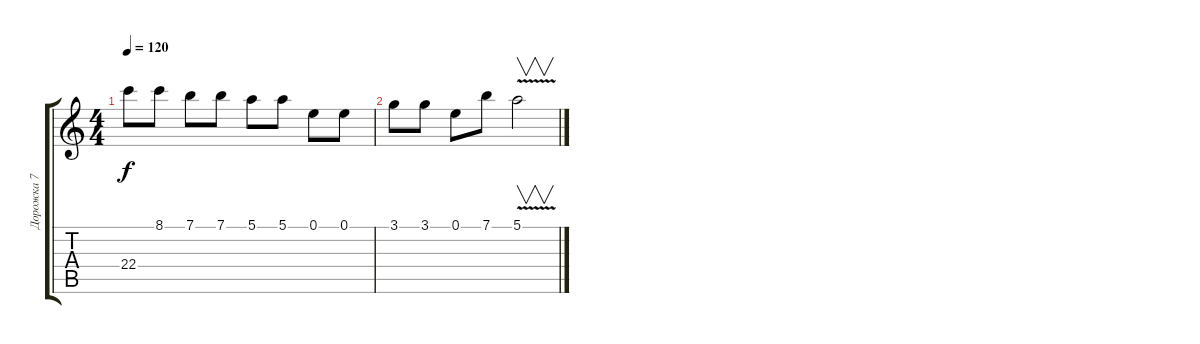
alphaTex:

\track ("Дорожка 7" "Дорожка 7") {instrument overdrivenguitar}
\staff {score tabs}
\tuning (E4 B3 G3 D3 A2 E2) {hide}
\ts (4 4)
\tempo 120
\clef g2
\ks c
22.4.8{dy f} 8.1.8 7.1.8 7.1.8 5.1.8 5.1.8 0.1.8 0.1.8 |
3.1.8 3.1.8 0.1.8 7.1.8 5.1{v}.2{v}
